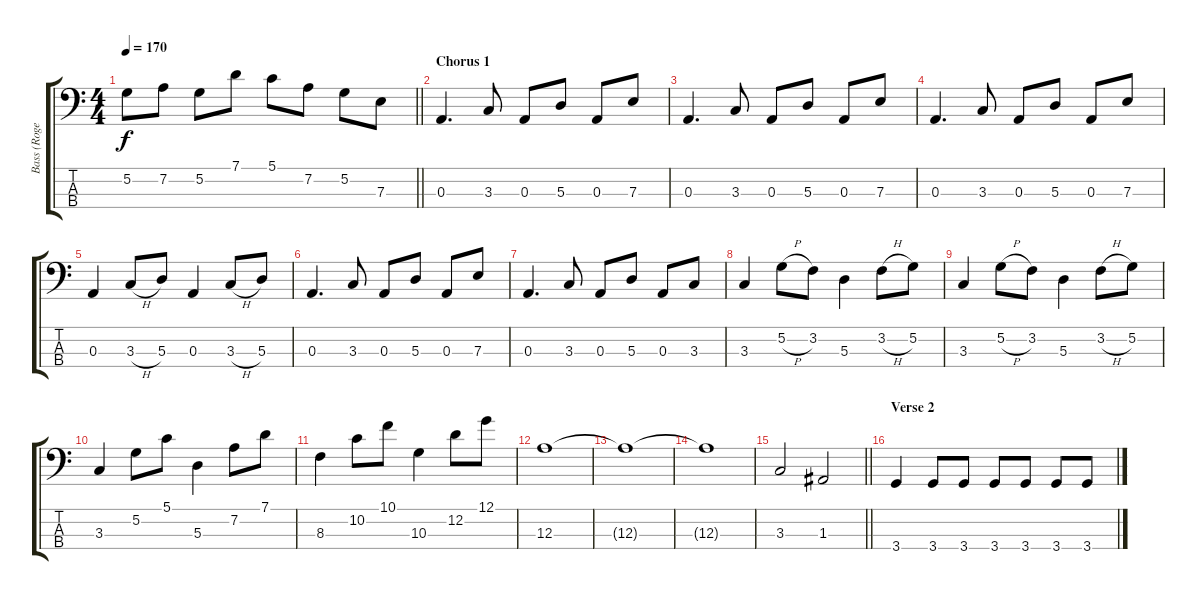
\track ("Bass (Roger Glover)" "Bass (Roge") {instrument electricbassfinger}
\staff {score tabs}
\tuning (G2 D2 A1 E1) {hide}
\ts (4 4)
\tempo 170
\clef f4
\barLineRight lightlight
\ks c
5.2.8{dy f} 7.2.8 5.2.8 7.1.8 5.1.8 7.2.8 5.2.8 7.3.8 |
\section ("" "Chorus 1")
0.3.4{d} 3.3.8 0.3.8 5.3.8 0.3.8 7.3.8 |
0.3.4{d} 3.3.8 0.3.8 5.3.8 0.3.8 7.3.8 |
0.3.4{d} 3.3.8 0.3.8 5.3.8 0.3.8 7.3.8 |
0.3.4 3.3{h}.8 5.3.8 0.3.4 3.3{h}.8 5.3.8 |
0.3.4{d} 3.3.8 0.3.8 5.3.8 0.3.8 7.3.8 |
0.3.4{d} 3.3.8 0.3.8 5.3.8 0.3.8 3.3.8 |
3.3.4 5.2{h}.8 3.2.8 5.3.4 3.2{h}.8 5.2.8 |
3.3.4 5.2{h}.8 3.2.8 5.3.4 3.2{h}.8 5.2.8 |
3.3.4 5.2.8 5.1.8 5.3.4 7.2.8 7.1.8 |
8.3.4 10.2.8 10.1.8 10.3.4 12.2.8 12.1.8 |
12.3.1 |
12.3{t}.1 |
12.3{t}.1 |
\barLineRight lightlight
3.3.2 1.3.2 |
\section ("" "Verse 2")
3.4.4 3.4.8 3.4.8 3.4.8 3.4.8 3.4.8 3.4.8
